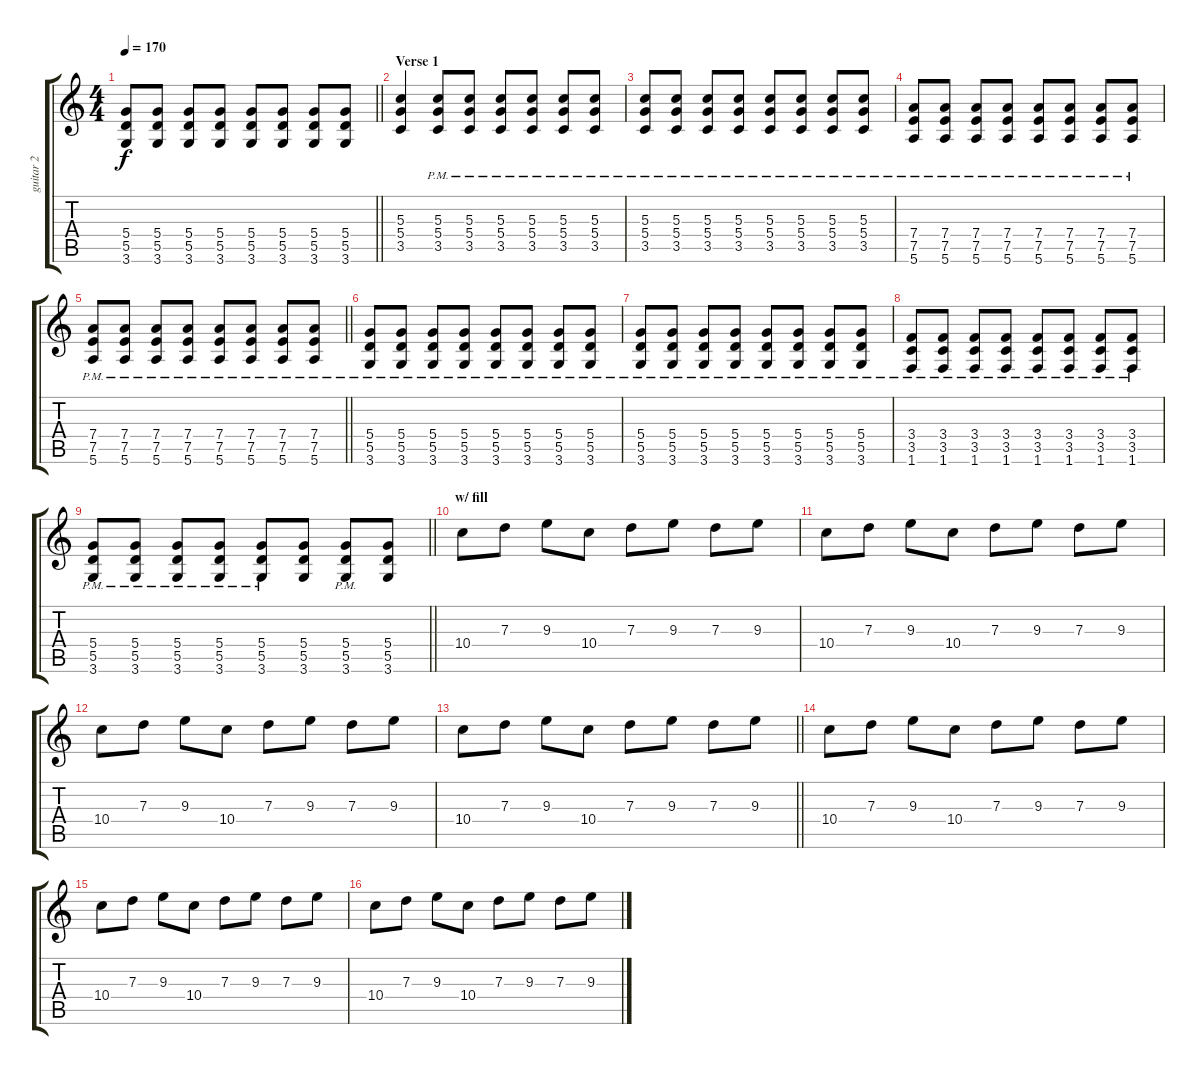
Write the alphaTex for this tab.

\track ("guitar 2" "guitar 2") {instrument distortionguitar}
\staff {score tabs}
\tuning (E4 B3 G3 D3 A2 E2) {hide}
\ts (4 4)
\tempo 170
\clef g2
\barLineRight lightlight
\ks c
(5.4 5.5 3.6).8{dy f} (5.4 5.5 3.6).8 (5.4 5.5 3.6).8 (5.4 5.5 3.6).8 (5.4 5.5 3.6).8 (5.4 5.5 3.6).8 (5.4 5.5 3.6).8 (5.4 5.5 3.6).8 |
\section ("" "Verse 1")
(5.3 5.4 3.5).4{volume 8 balance 16} (5.3{pm} 5.4{pm} 3.5{pm}).8 (5.3{pm} 5.4{pm} 3.5{pm}).8 (5.3{pm} 5.4{pm} 3.5{pm}).8 (5.3{pm} 5.4{pm} 3.5{pm}).8 (5.3{pm} 5.4{pm} 3.5{pm}).8 (5.3{pm} 5.4{pm} 3.5{pm}).8 |
(5.3{pm} 5.4{pm} 3.5{pm}).8 (5.3{pm} 5.4{pm} 3.5{pm}).8 (5.3{pm} 5.4{pm} 3.5{pm}).8 (5.3{pm} 5.4{pm} 3.5{pm}).8 (5.3{pm} 5.4{pm} 3.5{pm}).8 (5.3{pm} 5.4{pm} 3.5{pm}).8 (5.3{pm} 5.4{pm} 3.5{pm}).8 (5.3{pm} 5.4{pm} 3.5{pm}).8 |
(7.4{pm} 7.5{pm} 5.6{pm}).8 (7.4{pm} 7.5{pm} 5.6{pm}).8 (7.4{pm} 7.5{pm} 5.6{pm}).8 (7.4{pm} 7.5{pm} 5.6{pm}).8 (7.4{pm} 7.5{pm} 5.6{pm}).8 (7.4{pm} 7.5{pm} 5.6{pm}).8 (7.4{pm} 7.5{pm} 5.6{pm}).8 (7.4{pm} 7.5{pm} 5.6{pm}).8 |
\barLineRight lightlight
(7.4{pm} 7.5{pm} 5.6{pm}).8 (7.4{pm} 7.5{pm} 5.6{pm}).8 (7.4{pm} 7.5{pm} 5.6{pm}).8 (7.4{pm} 7.5{pm} 5.6{pm}).8 (7.4{pm} 7.5{pm} 5.6{pm}).8 (7.4{pm} 7.5{pm} 5.6{pm}).8 (7.4{pm} 7.5{pm} 5.6{pm}).8 (7.4{pm} 7.5{pm} 5.6{pm}).8 |
(5.4{pm} 5.5{pm} 3.6{pm}).8 (5.4{pm} 5.5{pm} 3.6{pm}).8 (5.4{pm} 5.5{pm} 3.6{pm}).8 (5.4{pm} 5.5{pm} 3.6{pm}).8 (5.4{pm} 5.5{pm} 3.6{pm}).8 (5.4{pm} 5.5{pm} 3.6{pm}).8 (5.4{pm} 5.5{pm} 3.6{pm}).8 (5.4{pm} 5.5{pm} 3.6{pm}).8 |
(5.4{pm} 5.5{pm} 3.6{pm}).8 (5.4{pm} 5.5{pm} 3.6{pm}).8 (5.4{pm} 5.5{pm} 3.6{pm}).8 (5.4{pm} 5.5{pm} 3.6{pm}).8 (5.4{pm} 5.5{pm} 3.6{pm}).8 (5.4{pm} 5.5{pm} 3.6{pm}).8 (5.4{pm} 5.5{pm} 3.6{pm}).8 (5.4{pm} 5.5{pm} 3.6{pm}).8 |
(3.4{pm} 3.5{pm} 1.6{pm}).8 (3.4{pm} 3.5{pm} 1.6{pm}).8 (3.4{pm} 3.5{pm} 1.6{pm}).8 (3.4{pm} 3.5{pm} 1.6{pm}).8 (3.4{pm} 3.5{pm} 1.6{pm}).8 (3.4{pm} 3.5{pm} 1.6{pm}).8 (3.4{pm} 3.5{pm} 1.6{pm}).8 (3.4{pm} 3.5{pm} 1.6{pm}).8 |
\barLineRight lightlight
(5.4{pm} 5.5{pm} 3.6{pm}).8 (5.4{pm} 5.5{pm} 3.6{pm}).8 (5.4{pm} 5.5{pm} 3.6{pm}).8 (5.4{pm} 5.5{pm} 3.6{pm}).8 (5.4{pm} 5.5{pm} 3.6{pm}).8 (5.4 5.5 3.6).8 (5.4{pm} 5.5{pm} 3.6{pm}).8 (5.4 5.5 3.6).8 |
\section ("" "w/ fill")
10.4.8{volume 8 balance 0} 7.3.8{balance 8} 9.3.8{balance 16} 10.4.8{balance 0} 7.3.8{balance 8} 9.3.8{balance 16} 7.3.8{balance 8} 9.3.8{balance 0} |
10.4.8{balance 0} 7.3.8{balance 8} 9.3.8{balance 16} 10.4.8{balance 0} 7.3.8{balance 8} 9.3.8{balance 16} 7.3.8{balance 8} 9.3.8{balance 0} |
10.4.8{balance 0} 7.3.8{balance 8} 9.3.8{balance 16} 10.4.8{balance 0} 7.3.8{balance 8} 9.3.8{balance 16} 7.3.8{balance 8} 9.3.8{balance 0} |
\barLineRight lightlight
10.4.8{balance 0} 7.3.8{balance 8} 9.3.8{balance 16} 10.4.8{balance 0} 7.3.8{balance 8} 9.3.8{balance 16} 7.3.8{balance 8} 9.3.8{balance 0} |
10.4.8{balance 0} 7.3.8{balance 8} 9.3.8{balance 16} 10.4.8{balance 0} 7.3.8{balance 8} 9.3.8{balance 16} 7.3.8{balance 8} 9.3.8{balance 0} |
10.4.8{balance 0} 7.3.8{balance 8} 9.3.8{balance 16} 10.4.8{balance 0} 7.3.8{balance 8} 9.3.8{balance 16} 7.3.8{balance 8} 9.3.8{balance 0} |
10.4.8{balance 0} 7.3.8{balance 8} 9.3.8{balance 16} 10.4.8{balance 0} 7.3.8{balance 8} 9.3.8{balance 16} 7.3.8{balance 8} 9.3.8{balance 0}
